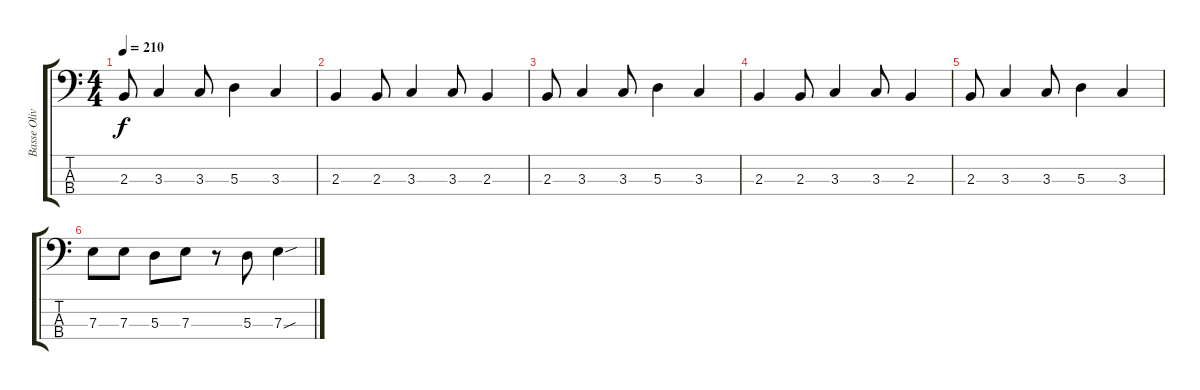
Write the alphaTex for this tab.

\track ("Basse Oliv" "Basse Oliv") {instrument electricbassfinger}
\staff {score tabs}
\tuning (G2 D2 A1 E1) {hide}
\ts (4 4)
\tempo 210
\clef f4
\ks c
2.3.8{dy f} 3.3.4 3.3.8 5.3.4 3.3.4 |
2.3.4 2.3.8 3.3.4 3.3.8 2.3.4 |
2.3.8 3.3.4 3.3.8 5.3.4 3.3.4 |
2.3.4 2.3.8 3.3.4 3.3.8 2.3.4 |
2.3.8 3.3.4 3.3.8 5.3.4 3.3.4 |
7.3.8 7.3.8 5.3.8 7.3.8 r.8 5.3.8 7.3{sou}.4
